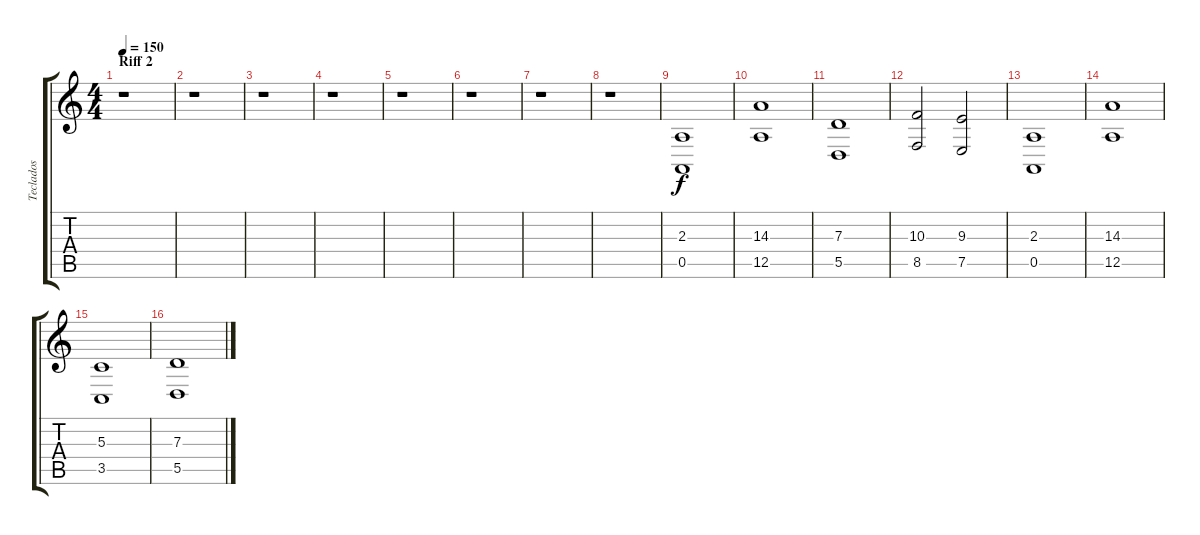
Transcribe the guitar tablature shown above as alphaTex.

\track ("Teclados" "Teclados") {instrument tremolostrings}
\staff {score tabs}
\tuning (E4 B3 G3 D3 A2 E2) {hide}
\ts (4 4)
\section ("" "Riff 2")
\tempo 150
\clef g2
\ks c
r.1{dy f} |
r.1 |
r.1 |
r.1 |
r.1 |
r.1 |
r.1 |
r.1 |
(2.3 0.5).1{volume 12} |
(14.3 12.5).1 |
(7.3 5.5).1 |
(10.3 8.5).2 (9.3 7.5).2 |
(2.3 0.5).1 |
(14.3 12.5).1 |
(5.3 3.5).1 |
(7.3 5.5).1
